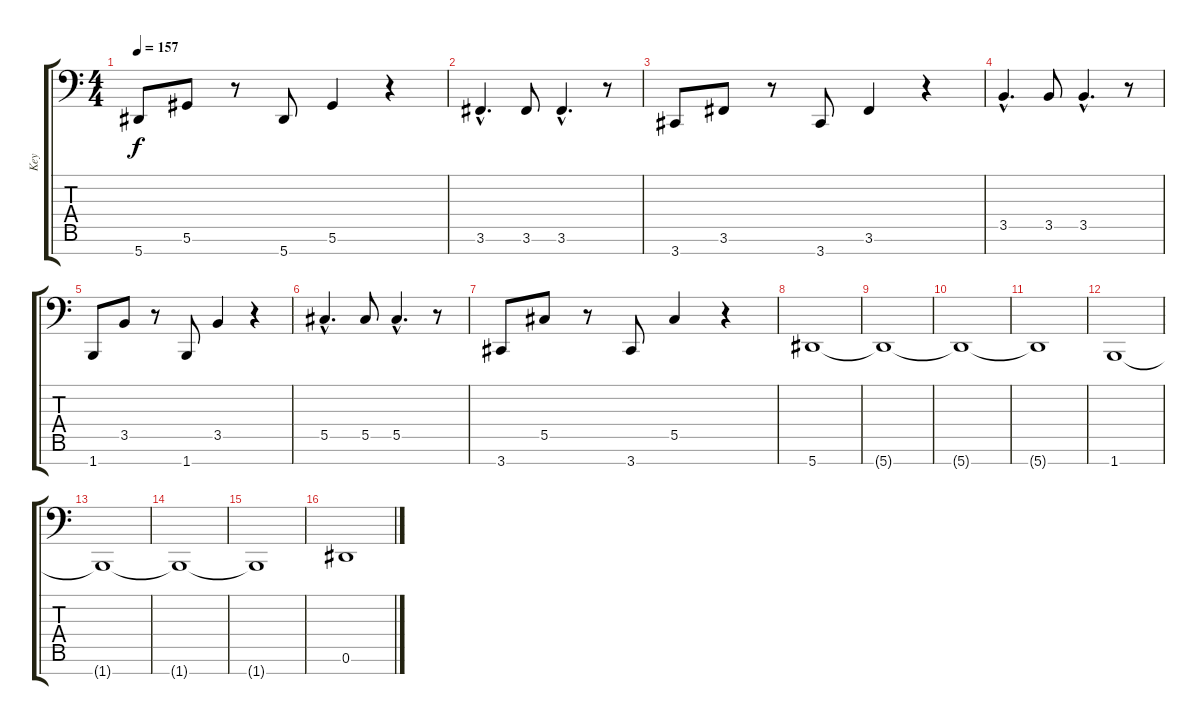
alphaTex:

\track ("Key" "Key") {instrument pad3polysynth}
\staff {score tabs}
\tuning (Eb4 Bb3 Gb3 Db3 Ab2 Eb2 Bb1) {hide}
\ts (4 4)
\tempo 157
\clef f4
\ks c
5.7.8{dy f} 5.6.8 r.8 5.7.8 5.6.4 r.4 |
3.6{hac}.4{d} 3.6.8 3.6{hac}.4{d} r.8 |
3.7.8 3.6.8 r.8 3.7.8 3.6.4 r.4 |
3.5{hac}.4{d} 3.5.8 3.5{hac}.4{d} r.8 |
1.7.8 3.5.8 r.8 1.7.8 3.5.4 r.4 |
5.5{hac}.4{d} 5.5.8 5.5{hac}.4{d} r.8 |
3.7.8 5.5.8 r.8 3.7.8 5.5.4 r.4 |
5.7.1 |
5.7{t}.1 |
5.7{t}.1 |
5.7{t}.1 |
1.7.1 |
1.7{t}.1 |
1.7{t}.1 |
1.7{t}.1 |
0.6.1
